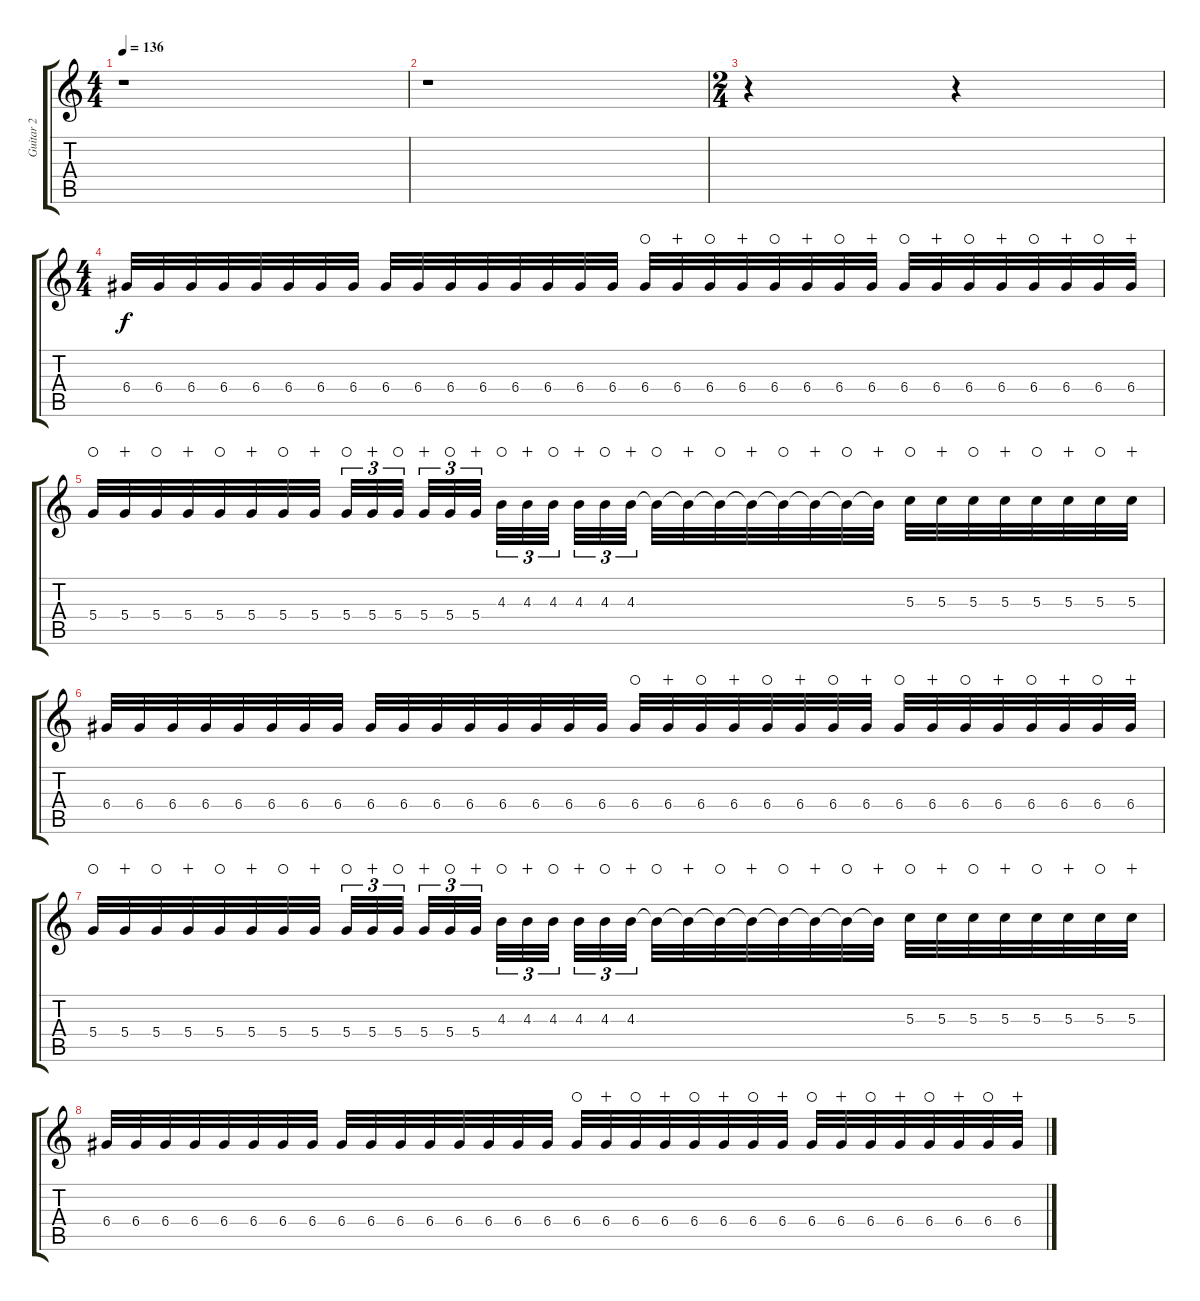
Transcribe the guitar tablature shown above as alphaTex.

\track ("Guitar 2" "Guitar 2") {instrument distortionguitar}
\staff {score tabs}
\tuning (E4 B3 G3 D3 A2 E2) {hide}
\ts (4 4)
\tempo 136
\clef g2
\ks c
r.1{dy f} |
r.1 |
\ts (2 4)
r.4 r.4 |
\ts (4 4)
6.4.32 6.4.32 6.4.32 6.4.32 6.4.32 6.4.32 6.4.32 6.4.32 6.4.32 6.4.32 6.4.32 6.4.32 6.4.32 6.4.32 6.4.32 6.4.32 6.4.32{waho} 6.4.32{wahc} 6.4.32{waho} 6.4.32{wahc} 6.4.32{waho} 6.4.32{wahc} 6.4.32{waho} 6.4.32{wahc} 6.4.32{waho} 6.4.32{wahc} 6.4.32{waho} 6.4.32{wahc} 6.4.32{waho} 6.4.32{wahc} 6.4.32{waho} 6.4.32{wahc} |
5.4.32{waho} 5.4.32{wahc} 5.4.32{waho} 5.4.32{wahc} 5.4.32{waho} 5.4.32{wahc} 5.4.32{waho} 5.4.32{wahc} 5.4.32{tu (3 2) waho} 5.4.32{tu (3 2) wahc} 5.4.32{tu (3 2) waho beam splitsecondary} 5.4.32{tu (3 2) wahc} 5.4.32{tu (3 2) waho} 5.4.32{tu (3 2) wahc beam splitsecondary} 4.3.32{tu (3 2) waho} 4.3.32{tu (3 2) wahc} 4.3.32{tu (3 2) waho beam splitsecondary} 4.3.32{tu (3 2) wahc} 4.3.32{tu (3 2) waho} 4.3.32{tu (3 2) wahc} 4.3{t}.32{waho} 4.3{t}.32{wahc} 4.3{t}.32{waho} 4.3{t}.32{wahc} 4.3{t}.32{waho} 4.3{t}.32{wahc} 4.3{t}.32{waho} 4.3{t}.32{wahc} 5.3.32{waho} 5.3.32{wahc} 5.3.32{waho} 5.3.32{wahc} 5.3.32{waho} 5.3.32{wahc} 5.3.32{waho} 5.3.32{wahc} |
6.4.32 6.4.32 6.4.32 6.4.32 6.4.32 6.4.32 6.4.32 6.4.32 6.4.32 6.4.32 6.4.32 6.4.32 6.4.32 6.4.32 6.4.32 6.4.32 6.4.32{waho} 6.4.32{wahc} 6.4.32{waho} 6.4.32{wahc} 6.4.32{waho} 6.4.32{wahc} 6.4.32{waho} 6.4.32{wahc} 6.4.32{waho} 6.4.32{wahc} 6.4.32{waho} 6.4.32{wahc} 6.4.32{waho} 6.4.32{wahc} 6.4.32{waho} 6.4.32{wahc} |
5.4.32{waho} 5.4.32{wahc} 5.4.32{waho} 5.4.32{wahc} 5.4.32{waho} 5.4.32{wahc} 5.4.32{waho} 5.4.32{wahc} 5.4.32{tu (3 2) waho} 5.4.32{tu (3 2) wahc} 5.4.32{tu (3 2) waho beam splitsecondary} 5.4.32{tu (3 2) wahc} 5.4.32{tu (3 2) waho} 5.4.32{tu (3 2) wahc beam splitsecondary} 4.3.32{tu (3 2) waho} 4.3.32{tu (3 2) wahc} 4.3.32{tu (3 2) waho beam splitsecondary} 4.3.32{tu (3 2) wahc} 4.3.32{tu (3 2) waho} 4.3.32{tu (3 2) wahc} 4.3{t}.32{waho} 4.3{t}.32{wahc} 4.3{t}.32{waho} 4.3{t}.32{wahc} 4.3{t}.32{waho} 4.3{t}.32{wahc} 4.3{t}.32{waho} 4.3{t}.32{wahc} 5.3.32{waho} 5.3.32{wahc} 5.3.32{waho} 5.3.32{wahc} 5.3.32{waho} 5.3.32{wahc} 5.3.32{waho} 5.3.32{wahc} |
6.4.32 6.4.32 6.4.32 6.4.32 6.4.32 6.4.32 6.4.32 6.4.32 6.4.32 6.4.32 6.4.32 6.4.32 6.4.32 6.4.32 6.4.32 6.4.32 6.4.32{waho} 6.4.32{wahc} 6.4.32{waho} 6.4.32{wahc} 6.4.32{waho} 6.4.32{wahc} 6.4.32{waho} 6.4.32{wahc} 6.4.32{waho} 6.4.32{wahc} 6.4.32{waho} 6.4.32{wahc} 6.4.32{waho} 6.4.32{wahc} 6.4.32{waho} 6.4.32{wahc}
